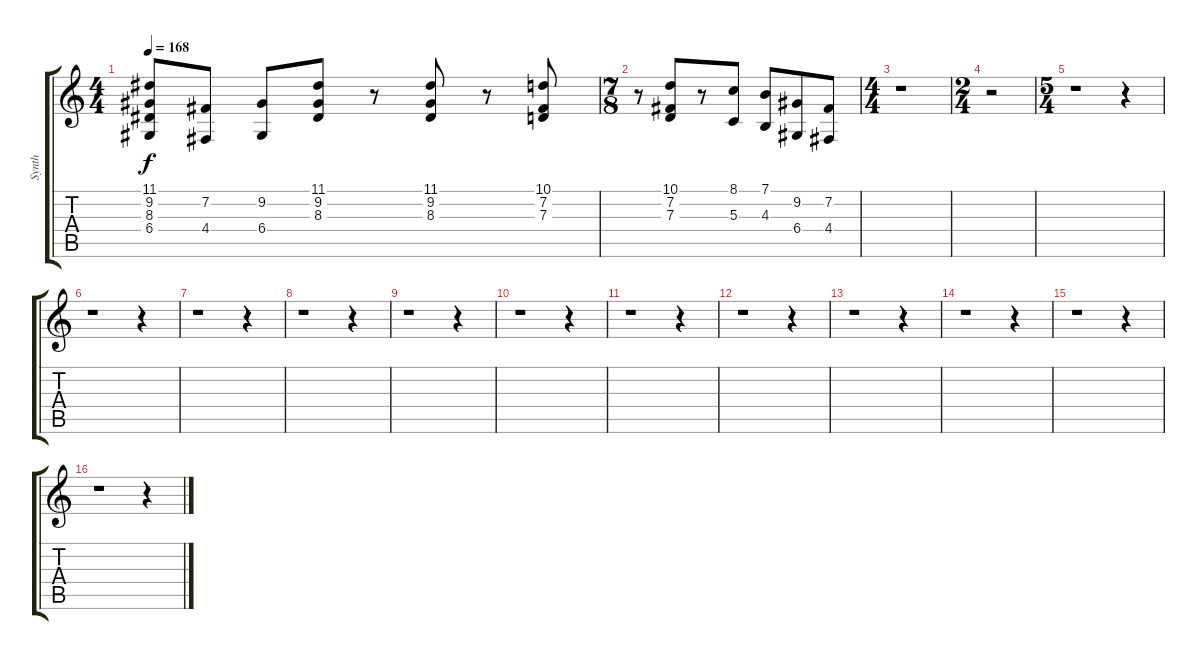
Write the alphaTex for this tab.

\track ("Synth" "Synth") {instrument stringensemble1}
\staff {score tabs}
\tuning (E4 B3 G3 D3 A2 E2) {hide}
\ts (4 4)
\tempo 168
\clef g2
\ks c
(11.1 9.2 8.3 6.4).8{dy f} (7.2 4.4).8 (9.2 6.4).8 (11.1 9.2 8.3).8 r.8 (11.1 9.2 8.3).8 r.8 (10.1 7.2 7.3).8 |
\ts (7 8)
r.8 (10.1 7.2 7.3).8 r.8 (8.1 5.3).8 (7.1 4.3).8 (9.2 6.4).8 (7.2 4.4).8 |
\ts (4 4)
r.1 |
\ts (2 4)
r.2 |
\ts (5 4)
r.1 r.4 |
r.1 r.4 |
r.1 r.4 |
r.1 r.4 |
r.1 r.4 |
r.1 r.4 |
r.1 r.4 |
r.1 r.4 |
r.1 r.4 |
r.1 r.4 |
r.1 r.4 |
r.1 r.4
